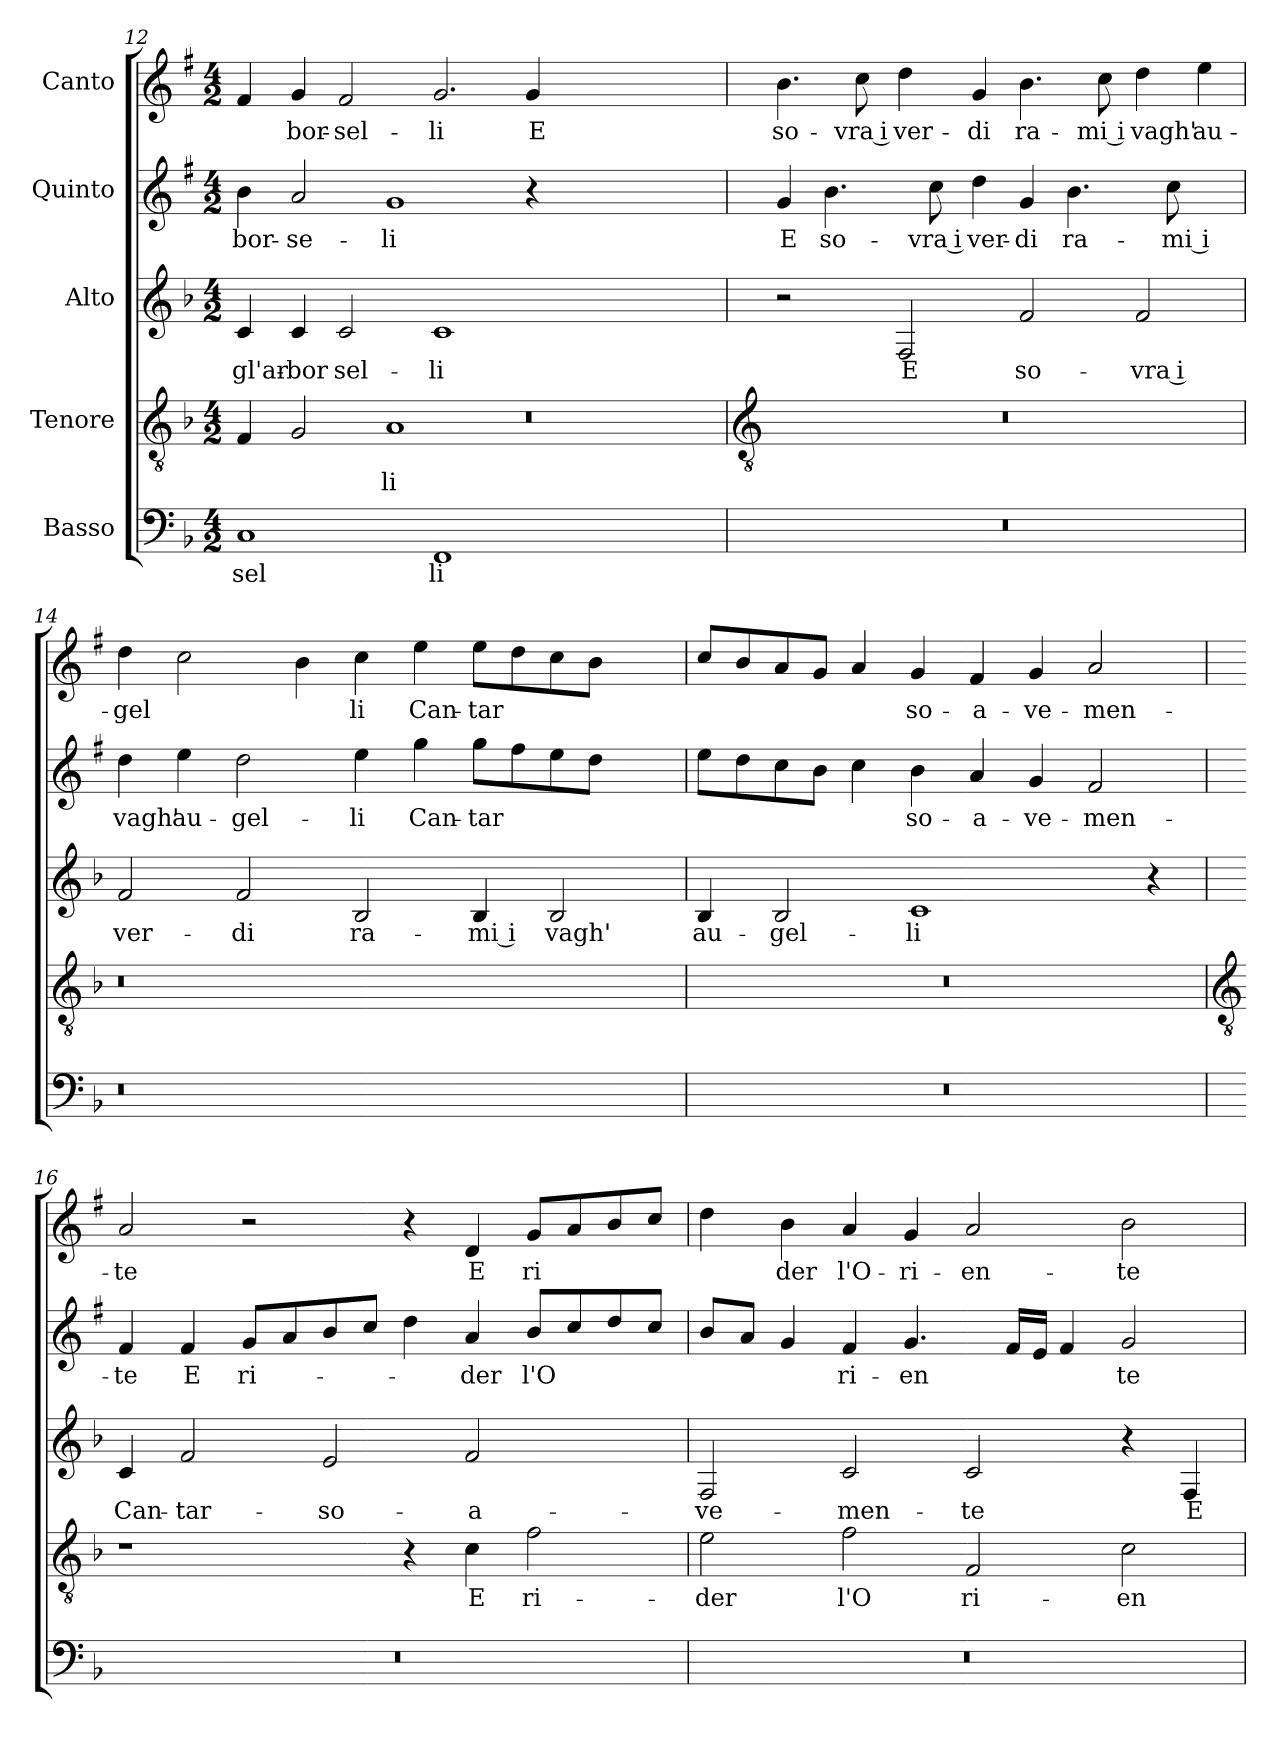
**kern	**text	**kern	**text	**kern	**text	**kern	**text	**kern	**text
*part5	*part5	*part4	*part4	*part3	*part3	*part2	*part2	*part1	*part1
*staff5	*staff5	*staff4	*staff4	*staff3	*staff3	*staff2	*staff2	*staff1	*staff1
*I"Basso	*	*I"Tenore	*	*I"Alto	*	*I"Quinto	*	*I"Canto	*
*clefF4	*	*clefGv2	*	*clefG2	*	*clefG2	*	*clefG2	*
*	*	*	*	*	*	*ITrd1c2	*	*ITrd1c2	*
*k[b-]	*	*k[b-]	*	*k[b-]	*	*k[b-]	*	*k[b-]	*
*F:	*	*F:	*	*F:	*	*F:	*	*F:	*
*M4/2	*	*M4/2	*	*M4/2	*	*M4/2	*	*M4/2	*
=12A	=12A	=12A	=12A	=12A	=12A	=12A	=12A	=12A	=12A
!	!LO:LY:b	!	!	!	!LO:LY:b	!	!LO:LY:b	!	!
1C	-sel	4F	.	4c	gl'ar-	4a	-bor-	4e	.
!	!	!	!	!	!LO:LY:b	!	!LO:LY:b	!	!LO:LY:b
.	.	2G	.	4c	-bor	2g	-se-	4f	-bor-
!	!	!	!	!	!LO:LY:b	!	!	!	!LO:LY:b
.	.	.	.	2c	sel-	.	.	2e	-sel-
!	!	!	!LO:LY:b	!	!	!	!LO:LY:b	!	!
.	.	1A	-li	.	.	1f	-li	.	.
!	!LO:LY:b	!	!	!	!LO:LY:b	!	!	!	!LO:LY:b
1FF	li	.	.	1c	-li	.	.	2.f	-li
!	!	!	!	!	!	!	!	!	!LO:LY:b
.	.	0r	.	.	.	4r	.	4f	E
1..ryy	.	.	.	1..ryy	.	1..ryy	.	1..ryy	.
!!LO:LB:g=z
=13A	=13A	=13A	=13A	=13A	=13A	=13A	=13A	=13A	=13A
*	*	*clefGv2	*	*	*	*	*	*	*
!	!	!	!	!	!	!	!LO:LY:b	!	!LO:LY:b
0r	.	0r	.	2r	.	4f	E	4.a	so-
!	!	!	!	!	!	!	!LO:LY:b	!	!
.	.	.	.	.	.	4.a	so-	.	.
!	!	!	!	!	!	!	!	!	!LO:LY:b
.	.	.	.	.	.	.	.	8b-	-vra i
!	!	!	!	!	!LO:LY:b	!	!	!	!LO:LY:b
.	.	.	.	2F	E	.	.	4cc	ver-
!	!	!	!	!	!	!	!LO:LY:b	!	!
.	.	.	.	.	.	8b-	-vra i	.	.
!	!	!	!	!	!	!	!LO:LY:b	!	!LO:LY:b
.	.	.	.	.	.	4cc	ver-	4f	-di
!	!	!	!	!	!LO:LY:b	!	!LO:LY:b	!	!LO:LY:b
.	.	.	.	2f	so-	4f	-di	4.a	ra-
!	!	!	!	!	!	!	!LO:LY:b	!	!
.	.	.	.	.	.	4.a	ra-	.	.
!	!	!	!	!	!	!	!	!	!LO:LY:b
.	.	.	.	.	.	.	.	8b-	-mi i
!	!	!	!	!	!LO:LY:b	!	!	!	!LO:LY:b
.	.	.	.	2f	-vra i	.	.	4cc	vagh'
!	!	!	!	!	!	!	!LO:LY:b	!	!
.	.	.	.	.	.	8b-	-mi i	.	.
!	!	!	!	!	!	!	!	!	!LO:LY:b
.	.	.	.	.	.	4ryy	.	4dd	au-
!!LO:LB:g=z
=14	=14	=14	=14	=14	=14	=14	=14	=14	=14
!	!	!	!	!	!LO:LY:b	!	!LO:LY:b	!	!LO:LY:b
0r	.	0r	.	2f	ver-	4cc	vagh'	4cc	-gel
!	!	!	!	!	!	!	!LO:LY:b	!	!
.	.	.	.	.	.	4dd	au-	2b-	.
!	!	!	!	!	!LO:LY:b	!	!LO:LY:b	!	!
.	.	.	.	2f	-di	2cc	-gel-	.	.
.	.	.	.	.	.	.	.	4a	.
!	!	!	!	!	!LO:LY:b	!	!LO:LY:b	!	!LO:LY:b
.	.	.	.	2B-	ra-	4dd	-li	4b-	li
!	!	!	!	!	!	!	!LO:LY:b	!	!LO:LY:b
.	.	.	.	.	.	4ff	Can-	4dd	Can-
!	!	!	!	!	!LO:LY:b	!	!LO:LY:b	!	!LO:LY:b
.	.	.	.	4B-	-mi i	8ffL	-tar	8ddL	-tar
.	.	.	.	.	.	8ee	.	8cc	.
!	!	!	!	!	!LO:LY:b	!	!	!	!
.	.	.	.	2B-	vagh'	8dd	.	8b-	.
.	.	.	.	.	.	8ccJ	.	8aJ	.
4ryy	.	4ryy	.	.	.	4ryy	.	4ryy	.
=15	=15	=15	=15	=15	=15	=15	=15	=15	=15
!	!	!	!	!	!LO:LY:b	!	!	!	!
0r	.	0r	.	4B-	au-	8ddL	.	8b-L	.
.	.	.	.	.	.	8cc	.	8a	.
!	!	!	!	!	!LO:LY:b	!	!	!	!
.	.	.	.	2B-	-gel-	8b-	.	8g	.
.	.	.	.	.	.	8aJ	.	8fJ	.
.	.	.	.	.	.	4b-	.	4g	.
!	!	!	!	!	!LO:LY:b	!	!LO:LY:b	!	!LO:LY:b
.	.	.	.	1c	-li	4a	so-	4f	so-
!	!	!	!	!	!	!	!LO:LY:b	!	!LO:LY:b
.	.	.	.	.	.	4g	-a-	4e	-a-
!	!	!	!	!	!	!	!LO:LY:b	!	!LO:LY:b
.	.	.	.	.	.	4f	-ve-	4f	-ve-
!	!	!	!	!	!	!	!LO:LY:b	!	!LO:LY:b
.	.	.	.	.	.	2e	-men-	2g	-men-
.	.	.	.	4r	.	.	.	.	.
!!LO:LB:g=z
=16	=16	=16	=16	=16	=16	=16	=16	=16	=16
*	*	*clefGv2	*	*	*	*	*	*	*
!	!	!	!	!	!LO:LY:b	!	!LO:LY:b	!	!LO:LY:b
0r	.	1r	.	4c	Can-	4e	-te	2g	-te
!	!	!	!	!	!LO:LY:b	!	!LO:LY:b	!	!
.	.	.	.	2f	-tar-	4e	E	.	.
!	!	!	!	!	!	!	!LO:LY:b	!	!
.	.	.	.	.	.	8fL	ri-	2r	.
.	.	.	.	.	.	8g	.	.	.
!	!	!	!	!	!LO:LY:b	!	!	!	!
.	.	.	.	2e	-so-	8a	.	.	.
.	.	.	.	.	.	8b-J	.	.	.
.	.	4r	.	.	.	4cc	.	4r	.
!	!	!	!LO:LY:b	!	!LO:LY:b	!	!LO:LY:b	!	!LO:LY:b
.	.	4c	E	2f	-a-	4g	-der	4c	E
!	!	!	!LO:LY:b	!	!	!	!LO:LY:b	!	!LO:LY:b
.	.	2f	ri-	.	.	8a/L	l'O	8fL	ri
.	.	.	.	.	.	8b-/	.	8g	.
.	.	.	.	4ryy	.	8cc/	.	8a	.
.	.	.	.	.	.	8b-/J	.	8b-J	.
!!LO:LB:g=z
=17	=17	=17	=17	=17	=17	=17	=17	=17	=17
!	!	!	!LO:LY:b	!	!LO:LY:b	!	!	!	!
0r	.	2e	-der	2F	-ve-	8aL	.	4cc	.
.	.	.	.	.	.	8gJ	.	.	.
!	!	!	!	!	!	!	!	!	!LO:LY:b
.	.	.	.	.	.	4f	.	4a	der
!	!	!	!LO:LY:b	!	!LO:LY:b	!	!LO:LY:b	!	!LO:LY:b
.	.	2f	l'O	2c	-men-	4e	ri-	4g	l'O-
!	!	!	!	!	!	!	!LO:LY:b	!	!LO:LY:b
.	.	.	.	.	.	4.f	-en	4f	-ri-
!	!	!	!LO:LY:b	!	!LO:LY:b	!	!	!	!LO:LY:b
.	.	2F	ri-	2c	-te	.	.	2g	-en-
.	.	.	.	.	.	16eLL	.	.	.
.	.	.	.	.	.	16dJJ	.	.	.
.	.	.	.	.	.	4e	.	.	.
!	!	!	!LO:LY:b	!	!	!	!LO:LY:b	!	!LO:LY:b
.	.	2c	-en-	4r	.	2f	te	2a	-te
!	!	!	!	!	!LO:LY:b	!	!	!	!
.	.	.	.	4F	E	.	.	.	.
=	=	=	=	=	=	=	=	=	=
*-	*-	*-	*-	*-	*-	*-	*-	*-	*-
